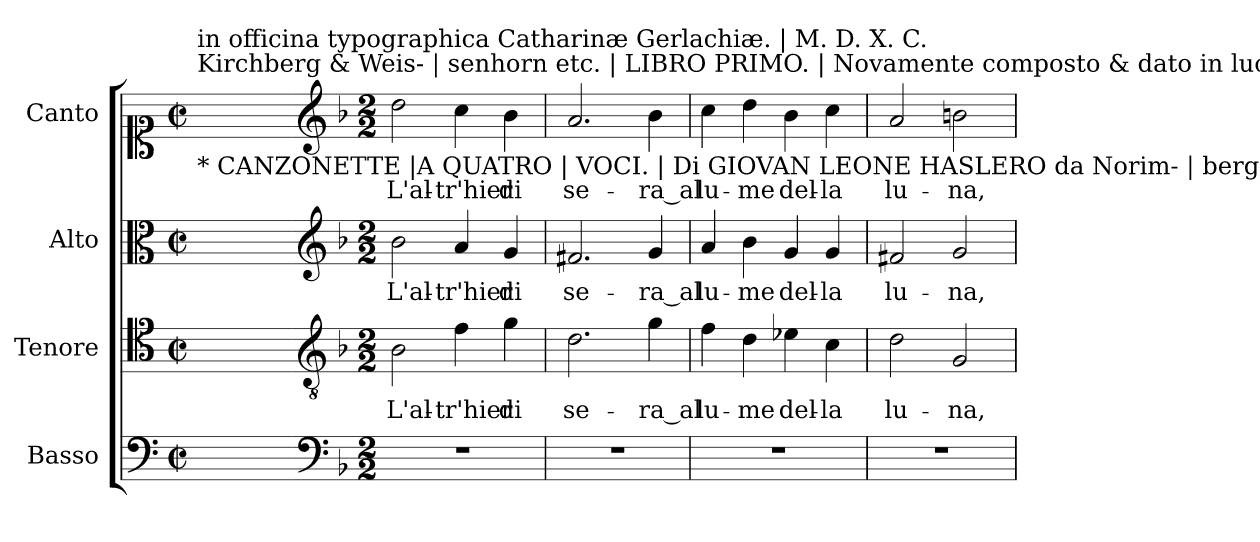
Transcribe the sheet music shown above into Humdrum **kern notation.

**kern	**kern	**text	**kern	**text	**kern	**text
*part4	*part3	*part3	*part2	*part2	*part1	*part1
*staff4	*staff3	*staff3	*staff2	*staff2	*staff1	*staff1
*I"Basso	*I"Tenore	*	*I"Alto	*	*I"Canto	*
*	*	*	*	*	*I'Cant. 1	*
!!LO:PB:g=z
*clefF4	*clefC4	*	*clefC3	*	*clefC1	*
*	*ITrd7c12	*	*	*	*	*
*k[]	*k[]	*	*k[]	*	*k[]	*
*C:	*C:	*	*C:	*	*C:	*
*M2/2	*M2/2	*	*M2/2	*	*M2/2	*
*met(c|)	*met(c|)	*	*met(c|)	*	*met(c|)	*
=1	=1	=1	=1	=1	=1	=1
!	!	!	!	!	!LO:TX:b:t=* CANZONETTE |A QUATRO | VOCI. | Di GIOVAN LEONE HASLERO da Norim- | berga, Organista dell Ill.mo Signor Ottaviano secondo Fuc- | cari Baron di	!
!	!	!	!	!	!LO:TX:t=Kirchberg &  Weis- | senhorn etc. | LIBRO PRIMO. | Novamente composto & dato in luce. | Cum gratia et privilegio Imperiali. | NORIMBERGAE, | Imprimebantur	!
!	!	!	!	!	!LO:TX:t=in officina typographica Catharinæ Gerlachiæ. | M. D. X. C.	!
1ryy	1ryy	.	1ryy	.	1ryy	.
=1-	=1-	=1-	=1-	=1-	=1-	=1-
*clefF4	*clefGv2	*	*clefG2	*	*clefG2	*
*k[b-]	*k[b-]	*	*k[b-]	*	*k[b-]	*
*F:	*F:	*	*F:	*	*F:	*
*M2/2	*M2/2	*	*M2/2	*	*M2/2	*
!	!	!LO:LY:b:color=#000000	!	!	!	!
!	!	!	!	!LO:LY:b:color=#000000	!	!
*	*	*	*	*	*MM160	*
!	!	!	!	!	!	!LO:LY:b:color=#000000
1r	2BB-i\	L'al-	2b-i\	L'al-	2ddi\	L'al-
!	!	!LO:LY:b:color=#000000	!	!	!	!
!	!	!	!	!LO:LY:b:color=#000000	!	!
!	!	!	!	!	!	!LO:LY:b:color=#000000
.	4Fi\	-tr'hier	4ai/	-tr'hier	4cci\	-tr'hier
!	!	!LO:LY:b:color=#000000	!	!	!	!
!	!	!	!	!LO:LY:b:color=#000000	!	!
!	!	!	!	!	!	!LO:LY:b:color=#000000
.	4Gi\	di	4gi/	di	4b-i\	di
=2	=2	=2	=2	=2	=2	=2
!	!	!LO:LY:b:color=#000000	!	!	!	!
!	!	!	!	!LO:LY:b:color=#000000	!	!
!	!	!	!	!	!	!LO:LY:b:color=#000000
1r	2.Di\	se-	2.f#Xi/	se-	2.ai/	se-
!	!	!LO:LY:b:color=#000000	!	!	!	!
!	!	!	!	!LO:LY:b:color=#000000	!	!
!	!	!	!	!	!	!LO:LY:b:color=#000000
.	4Gi\	-ra_al	4gi/	-ra_al	4b-i\	-ra_al
=3	=3	=3	=3	=3	=3	=3
!	!	!LO:LY:b:color=#000000	!	!	!	!
!	!	!	!	!LO:LY:b:color=#000000	!	!
!	!	!	!	!	!	!LO:LY:b:color=#000000
1r	4Fi\	lu-	4ai/	lu-	4cci\	lu-
!	!	!LO:LY:b:color=#000000	!	!	!	!
!	!	!	!	!LO:LY:b:color=#000000	!	!
!	!	!	!	!	!	!LO:LY:b:color=#000000
.	4Di\	-me	4b-i\	-me	4ddi\	-me
!	!	!LO:LY:b:color=#000000	!	!	!	!
!	!	!	!	!LO:LY:b:color=#000000	!	!
!	!	!	!	!	!	!LO:LY:b:color=#000000
.	4E-Xi\	del-	4gi/	del-	4b-i\	del-
!	!	!LO:LY:b:color=#000000	!	!	!	!
!	!	!	!	!LO:LY:b:color=#000000	!	!
!	!	!	!	!	!	!LO:LY:b:color=#000000
.	4Ci\	-la	4gi/	-la	4cci\	-la
=4	=4	=4	=4	=4	=4	=4
!	!	!LO:LY:b:color=#000000	!	!	!	!
!	!	!	!	!LO:LY:b:color=#000000	!	!
!	!	!	!	!	!	!LO:LY:b:color=#000000
1r	2Di\	lu-	2f#Xi/	lu-	2ai/	lu-
!	!	!LO:LY:b:color=#000000	!	!	!	!
!	!	!	!	!LO:LY:b:color=#000000	!	!
!	!	!	!	!	!	!LO:LY:b:color=#000000
.	2GGi/	-na,	2gi/	-na,	2bni\	-na,
=	=	=	=	=	=	=
*-	*-	*-	*-	*-	*-	*-
